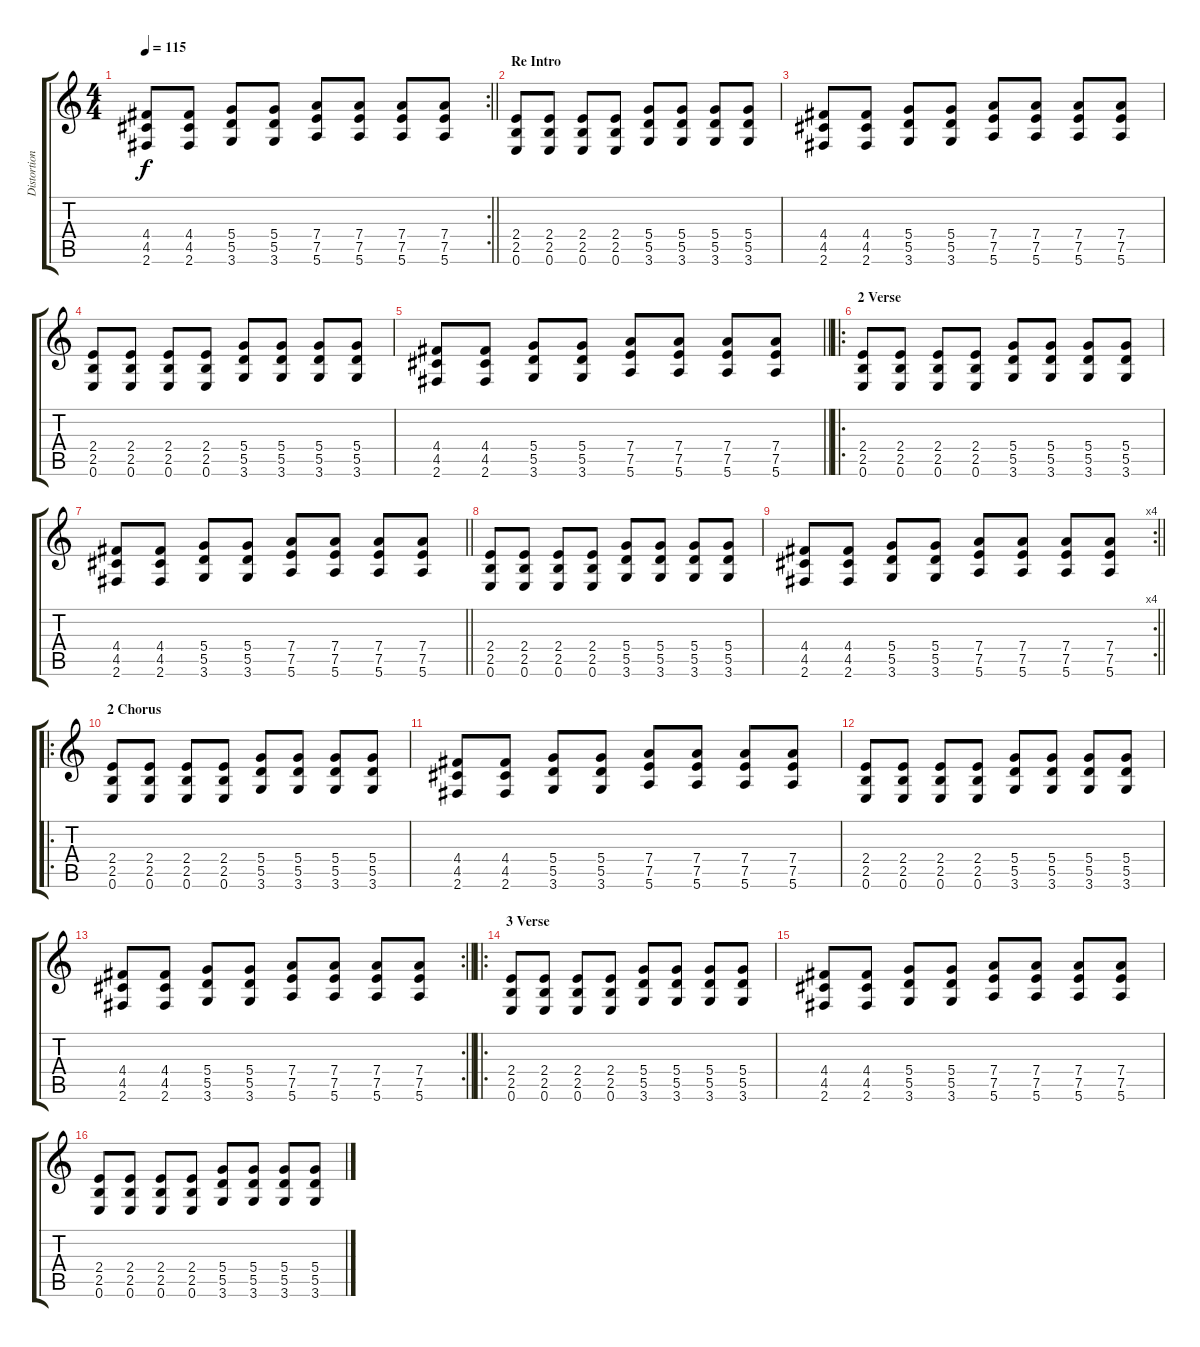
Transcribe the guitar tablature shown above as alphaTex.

\track ("Distortion" "Distortion") {instrument distortionguitar}
\staff {score tabs}
\tuning (E4 B3 G3 D3 A2 E2) {hide}
\rc 2
\ts (4 4)
\tempo 115
\clef g2
\barLineRight lightlight
\ks c
(4.4 4.5 2.6).8{dy f} (4.4 4.5 2.6).8 (5.4 5.5 3.6).8 (5.4 5.5 3.6).8 (7.4 7.5 5.6).8 (7.4 7.5 5.6).8 (7.4 7.5 5.6).8 (7.4 7.5 5.6).8 |
\section ("" "Re Intro")
(2.4 2.5 0.6).8 (2.4 2.5 0.6).8 (2.4 2.5 0.6).8 (2.4 2.5 0.6).8 (5.4 5.5 3.6).8 (5.4 5.5 3.6).8 (5.4 5.5 3.6).8 (5.4 5.5 3.6).8 |
(4.4 4.5 2.6).8 (4.4 4.5 2.6).8 (5.4 5.5 3.6).8 (5.4 5.5 3.6).8 (7.4 7.5 5.6).8 (7.4 7.5 5.6).8 (7.4 7.5 5.6).8 (7.4 7.5 5.6).8 |
(2.4 2.5 0.6).8 (2.4 2.5 0.6).8 (2.4 2.5 0.6).8 (2.4 2.5 0.6).8 (5.4 5.5 3.6).8 (5.4 5.5 3.6).8 (5.4 5.5 3.6).8 (5.4 5.5 3.6).8 |
\barLineRight lightlight
(4.4 4.5 2.6).8 (4.4 4.5 2.6).8 (5.4 5.5 3.6).8 (5.4 5.5 3.6).8 (7.4 7.5 5.6).8 (7.4 7.5 5.6).8 (7.4 7.5 5.6).8 (7.4 7.5 5.6).8 |
\ro
\section ("" "2 Verse")
(2.4 2.5 0.6).8 (2.4 2.5 0.6).8 (2.4 2.5 0.6).8 (2.4 2.5 0.6).8 (5.4 5.5 3.6).8 (5.4 5.5 3.6).8 (5.4 5.5 3.6).8 (5.4 5.5 3.6).8 |
\barLineRight lightlight
(4.4 4.5 2.6).8 (4.4 4.5 2.6).8 (5.4 5.5 3.6).8 (5.4 5.5 3.6).8 (7.4 7.5 5.6).8 (7.4 7.5 5.6).8 (7.4 7.5 5.6).8 (7.4 7.5 5.6).8 |
(2.4 2.5 0.6).8 (2.4 2.5 0.6).8 (2.4 2.5 0.6).8 (2.4 2.5 0.6).8 (5.4 5.5 3.6).8 (5.4 5.5 3.6).8 (5.4 5.5 3.6).8 (5.4 5.5 3.6).8 |
\rc 4
\barLineRight lightlight
(4.4 4.5 2.6).8 (4.4 4.5 2.6).8 (5.4 5.5 3.6).8 (5.4 5.5 3.6).8 (7.4 7.5 5.6).8 (7.4 7.5 5.6).8 (7.4 7.5 5.6).8 (7.4 7.5 5.6).8 |
\ro
\section ("" "2 Chorus")
(2.4 2.5 0.6).8 (2.4 2.5 0.6).8 (2.4 2.5 0.6).8 (2.4 2.5 0.6).8 (5.4 5.5 3.6).8 (5.4 5.5 3.6).8 (5.4 5.5 3.6).8 (5.4 5.5 3.6).8 |
(4.4 4.5 2.6).8 (4.4 4.5 2.6).8 (5.4 5.5 3.6).8 (5.4 5.5 3.6).8 (7.4 7.5 5.6).8 (7.4 7.5 5.6).8 (7.4 7.5 5.6).8 (7.4 7.5 5.6).8 |
(2.4 2.5 0.6).8 (2.4 2.5 0.6).8 (2.4 2.5 0.6).8 (2.4 2.5 0.6).8 (5.4 5.5 3.6).8 (5.4 5.5 3.6).8 (5.4 5.5 3.6).8 (5.4 5.5 3.6).8 |
\rc 2
\barLineRight lightlight
(4.4 4.5 2.6).8 (4.4 4.5 2.6).8 (5.4 5.5 3.6).8 (5.4 5.5 3.6).8 (7.4 7.5 5.6).8 (7.4 7.5 5.6).8 (7.4 7.5 5.6).8 (7.4 7.5 5.6).8 |
\ro
\section ("" "3 Verse")
(2.4 2.5 0.6).8 (2.4 2.5 0.6).8 (2.4 2.5 0.6).8 (2.4 2.5 0.6).8 (5.4 5.5 3.6).8 (5.4 5.5 3.6).8 (5.4 5.5 3.6).8 (5.4 5.5 3.6).8 |
(4.4 4.5 2.6).8 (4.4 4.5 2.6).8 (5.4 5.5 3.6).8 (5.4 5.5 3.6).8 (7.4 7.5 5.6).8 (7.4 7.5 5.6).8 (7.4 7.5 5.6).8 (7.4 7.5 5.6).8 |
(2.4 2.5 0.6).8 (2.4 2.5 0.6).8 (2.4 2.5 0.6).8 (2.4 2.5 0.6).8 (5.4 5.5 3.6).8 (5.4 5.5 3.6).8 (5.4 5.5 3.6).8 (5.4 5.5 3.6).8
